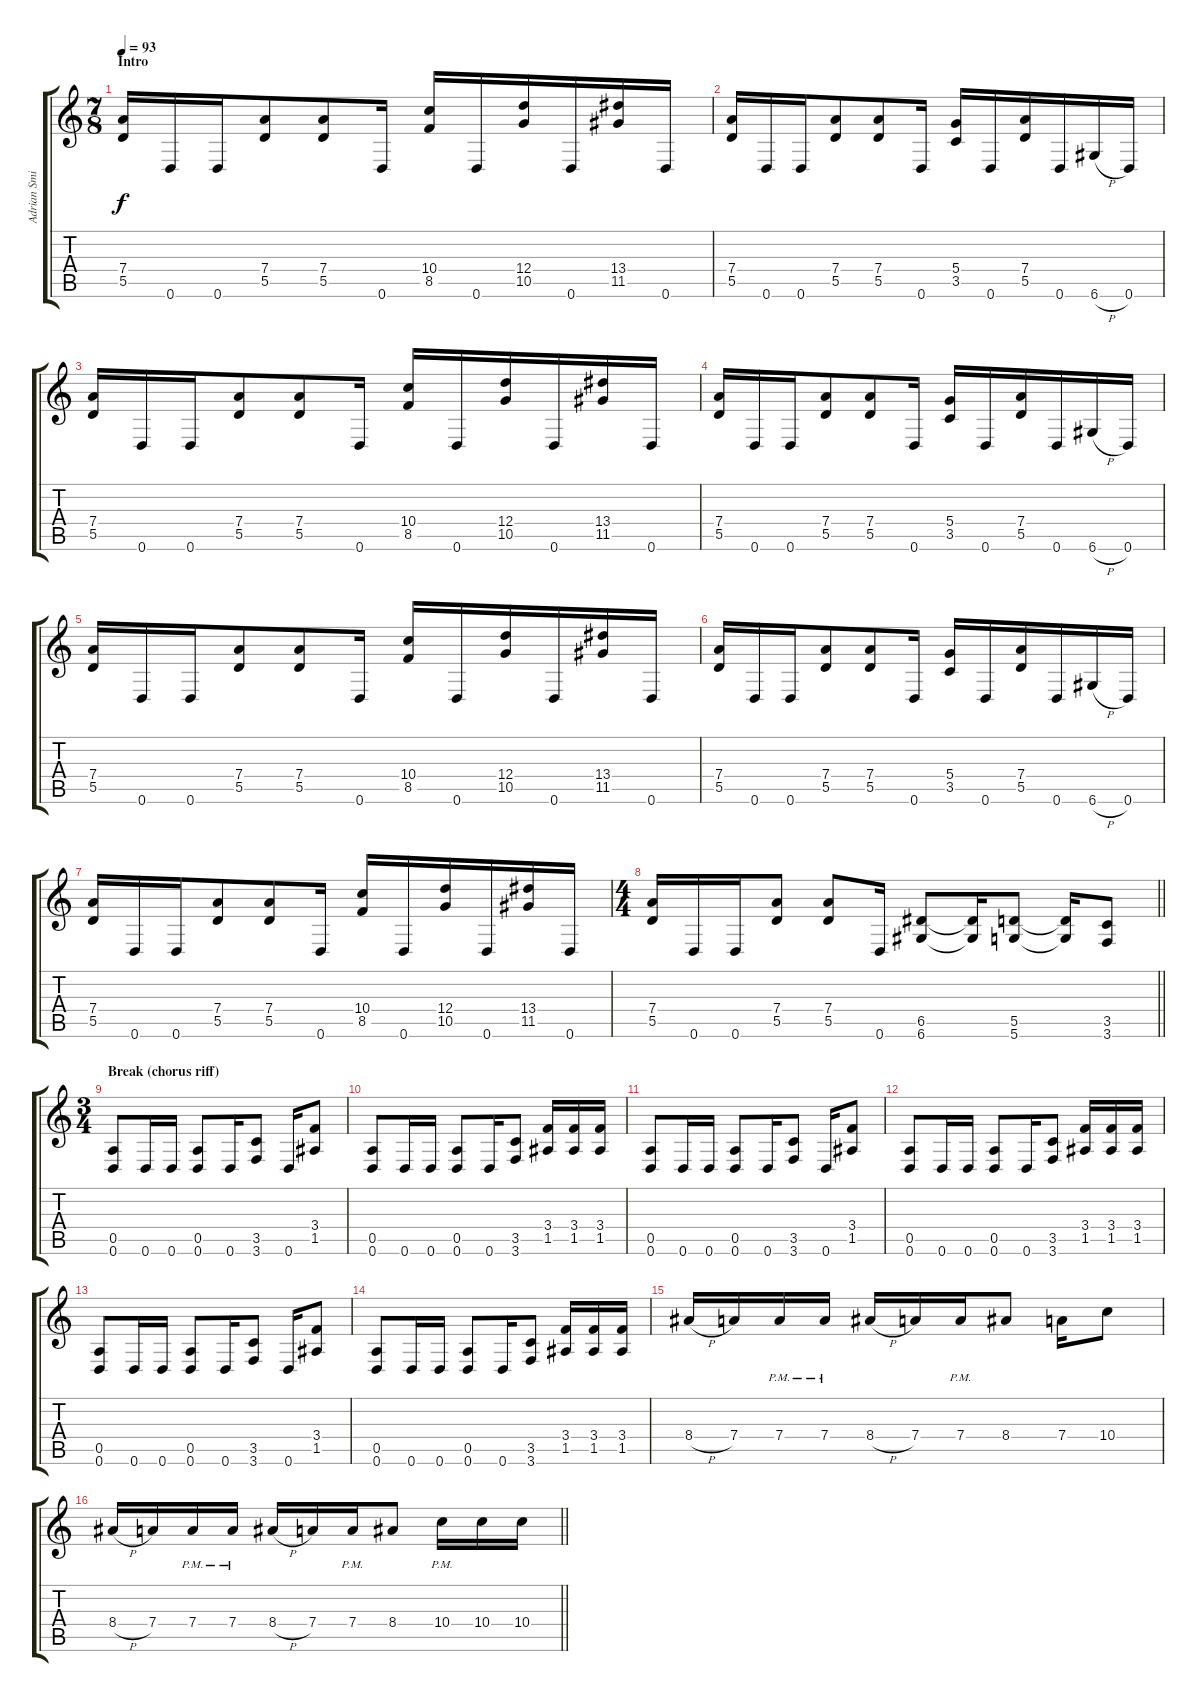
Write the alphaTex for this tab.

\track ("Adrian Smith" "Adrian Smi") {instrument distortionguitar}
\staff {score tabs}
\tuning (E4 B3 G3 D3 A2 D2) {hide}
\ts (7 8)
\section ("" "Intro")
\tempo 93
\clef g2
\ks c
(7.4 5.5).16{dy f instrument distortionguitar} 0.6.16 0.6.16 (7.4 5.5).8 (7.4 5.5).8 0.6.16 (10.4 8.5).16 0.6.16 (12.4 10.5).16 0.6.16 (13.4 11.5).16 0.6.16 |
(7.4 5.5).16 0.6.16 0.6.16 (7.4 5.5).8 (7.4 5.5).8 0.6.16 (5.4 3.5).16 0.6.16 (7.4 5.5).16 0.6.16 6.6{h}.16 0.6.16 |
(7.4 5.5).16 0.6.16 0.6.16 (7.4 5.5).8 (7.4 5.5).8 0.6.16 (10.4 8.5).16 0.6.16 (12.4 10.5).16 0.6.16 (13.4 11.5).16 0.6.16 |
(7.4 5.5).16 0.6.16 0.6.16 (7.4 5.5).8 (7.4 5.5).8 0.6.16 (5.4 3.5).16 0.6.16 (7.4 5.5).16 0.6.16 6.6{h}.16 0.6.16 |
(7.4 5.5).16 0.6.16 0.6.16 (7.4 5.5).8 (7.4 5.5).8 0.6.16 (10.4 8.5).16 0.6.16 (12.4 10.5).16 0.6.16 (13.4 11.5).16 0.6.16 |
(7.4 5.5).16 0.6.16 0.6.16 (7.4 5.5).8 (7.4 5.5).8 0.6.16 (5.4 3.5).16 0.6.16 (7.4 5.5).16 0.6.16 6.6{h}.16 0.6.16 |
(7.4 5.5).16 0.6.16 0.6.16 (7.4 5.5).8 (7.4 5.5).8 0.6.16 (10.4 8.5).16 0.6.16 (12.4 10.5).16 0.6.16 (13.4 11.5).16 0.6.16 |
\ts (4 4)
\barLineRight lightlight
(7.4 5.5).16 0.6.16 0.6.16 (7.4 5.5).8 (7.4 5.5).8 0.6.16 (6.5 6.6).8 (6.5{t} 6.6{t}).16 (5.5 5.6).8 (5.5{t} 5.6{t}).16 (3.5 3.6).8 |
\ts (3 4)
\section ("" "Break (chorus riff)")
(0.5 0.6).8 0.6.16 0.6.16 (0.5 0.6).8 0.6.16 (3.5 3.6).8 0.6.16 (3.4 1.5).8 |
(0.5 0.6).8 0.6.16 0.6.16 (0.5 0.6).8 0.6.16 (3.5 3.6).8 (3.4 1.5).16 (3.4 1.5).16 (3.4 1.5).16 |
(0.5 0.6).8 0.6.16 0.6.16 (0.5 0.6).8 0.6.16 (3.5 3.6).8 0.6.16 (3.4 1.5).8 |
(0.5 0.6).8 0.6.16 0.6.16 (0.5 0.6).8 0.6.16 (3.5 3.6).8 (3.4 1.5).16 (3.4 1.5).16 (3.4 1.5).16 |
(0.5 0.6).8 0.6.16 0.6.16 (0.5 0.6).8 0.6.16 (3.5 3.6).8 0.6.16 (3.4 1.5).8 |
(0.5 0.6).8 0.6.16 0.6.16 (0.5 0.6).8 0.6.16 (3.5 3.6).8 (3.4 1.5).16 (3.4 1.5).16 (3.4 1.5).16 |
8.4{h}.16 7.4.16 7.4{pm}.16 7.4{pm}.16 8.4{h}.16 7.4.16 7.4{pm}.16 8.4.8 7.4.16 10.4.8 |
\barLineRight lightlight
8.4{h}.16 7.4.16 7.4{pm}.16 7.4{pm}.16 8.4{h}.16 7.4.16 7.4{pm}.16 8.4.8 10.4{pm}.16 10.4.16 10.4.16
